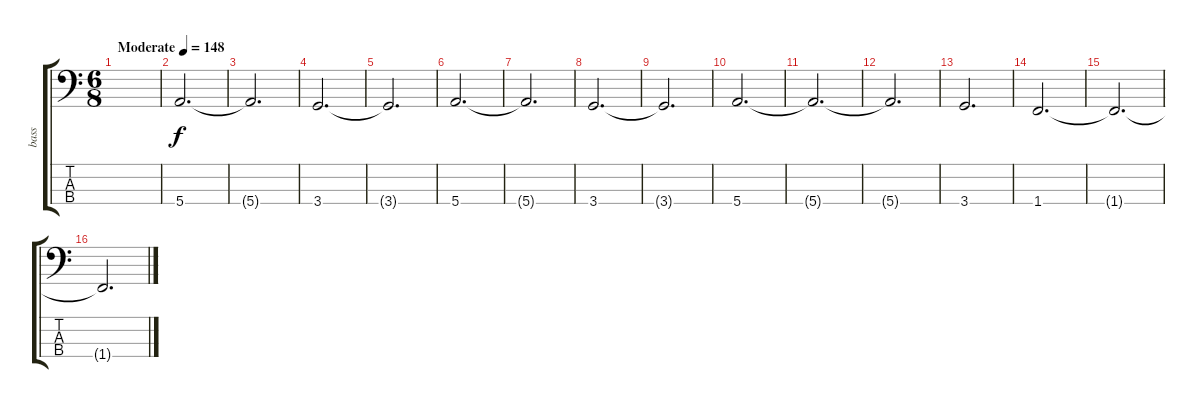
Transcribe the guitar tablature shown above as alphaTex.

\track ("bass" "bass") {instrument electricbassfinger}
\staff {score tabs}
\tuning (G2 D2 A1 E1) {hide}
\ts (6 8)
\tempo (148 "Moderate")
\clef f4
\ks c
|
5.4.2{d} |
5.4{t}.2{d} |
3.4.2{d} |
3.4{t}.2{d} |
5.4.2{d} |
5.4{t}.2{d} |
3.4.2{d} |
3.4{t}.2{d} |
5.4.2{d} |
5.4{t}.2{d} |
5.4{t}.2{d} |
3.4.2{d} |
1.4.2{d} |
1.4{t}.2{d} |
1.4{t}.2{d}
